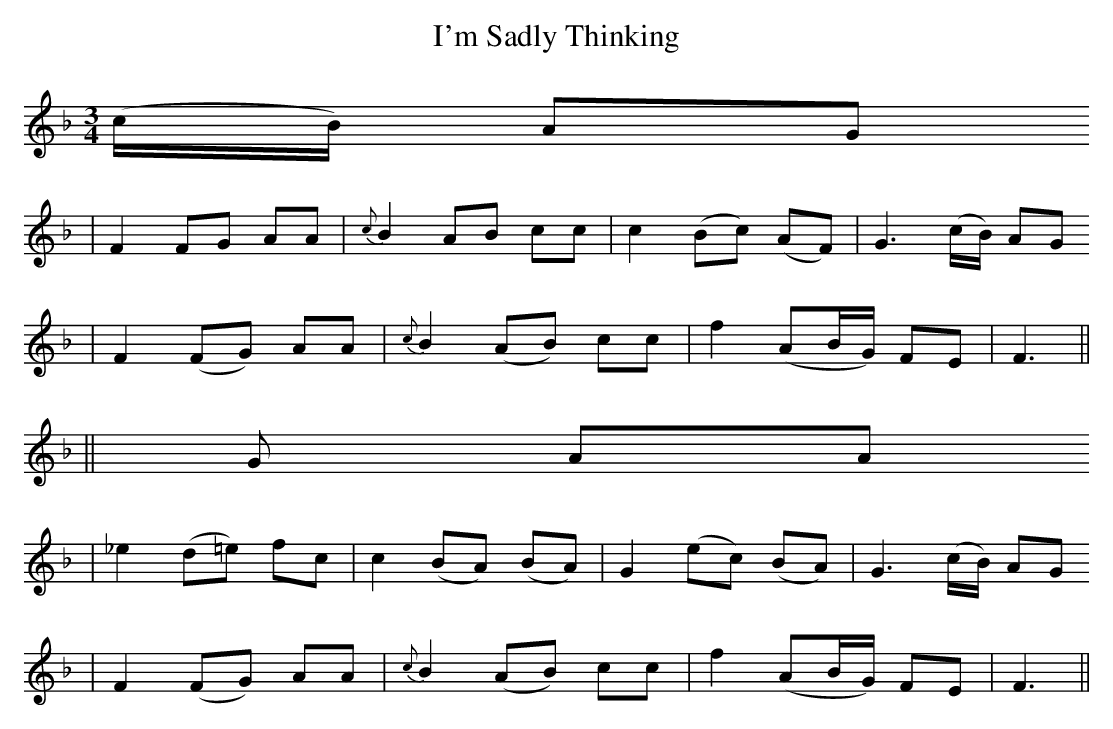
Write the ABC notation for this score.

X:1
T: I'm Sadly Thinking
M: 3/4
L: 1/8
K: F
(c/B/) AG
| F2 FG AA | {c}B2 AB cc | c2 (Bc) (AF) | G3 (c/B/) AG
| F2 (FG) AA | {c}B2 (AB) cc | f2 (AB/G/) FE | F3 ||
|| G AA
| _e2 (d=e) fc | c2 (BA) (BA) | G2 (ec) (BA) | G3 (c/B/) AG
| F2 (FG) AA | {c}B2 (AB) cc | f2 (AB/G/) FE | F3 ||
